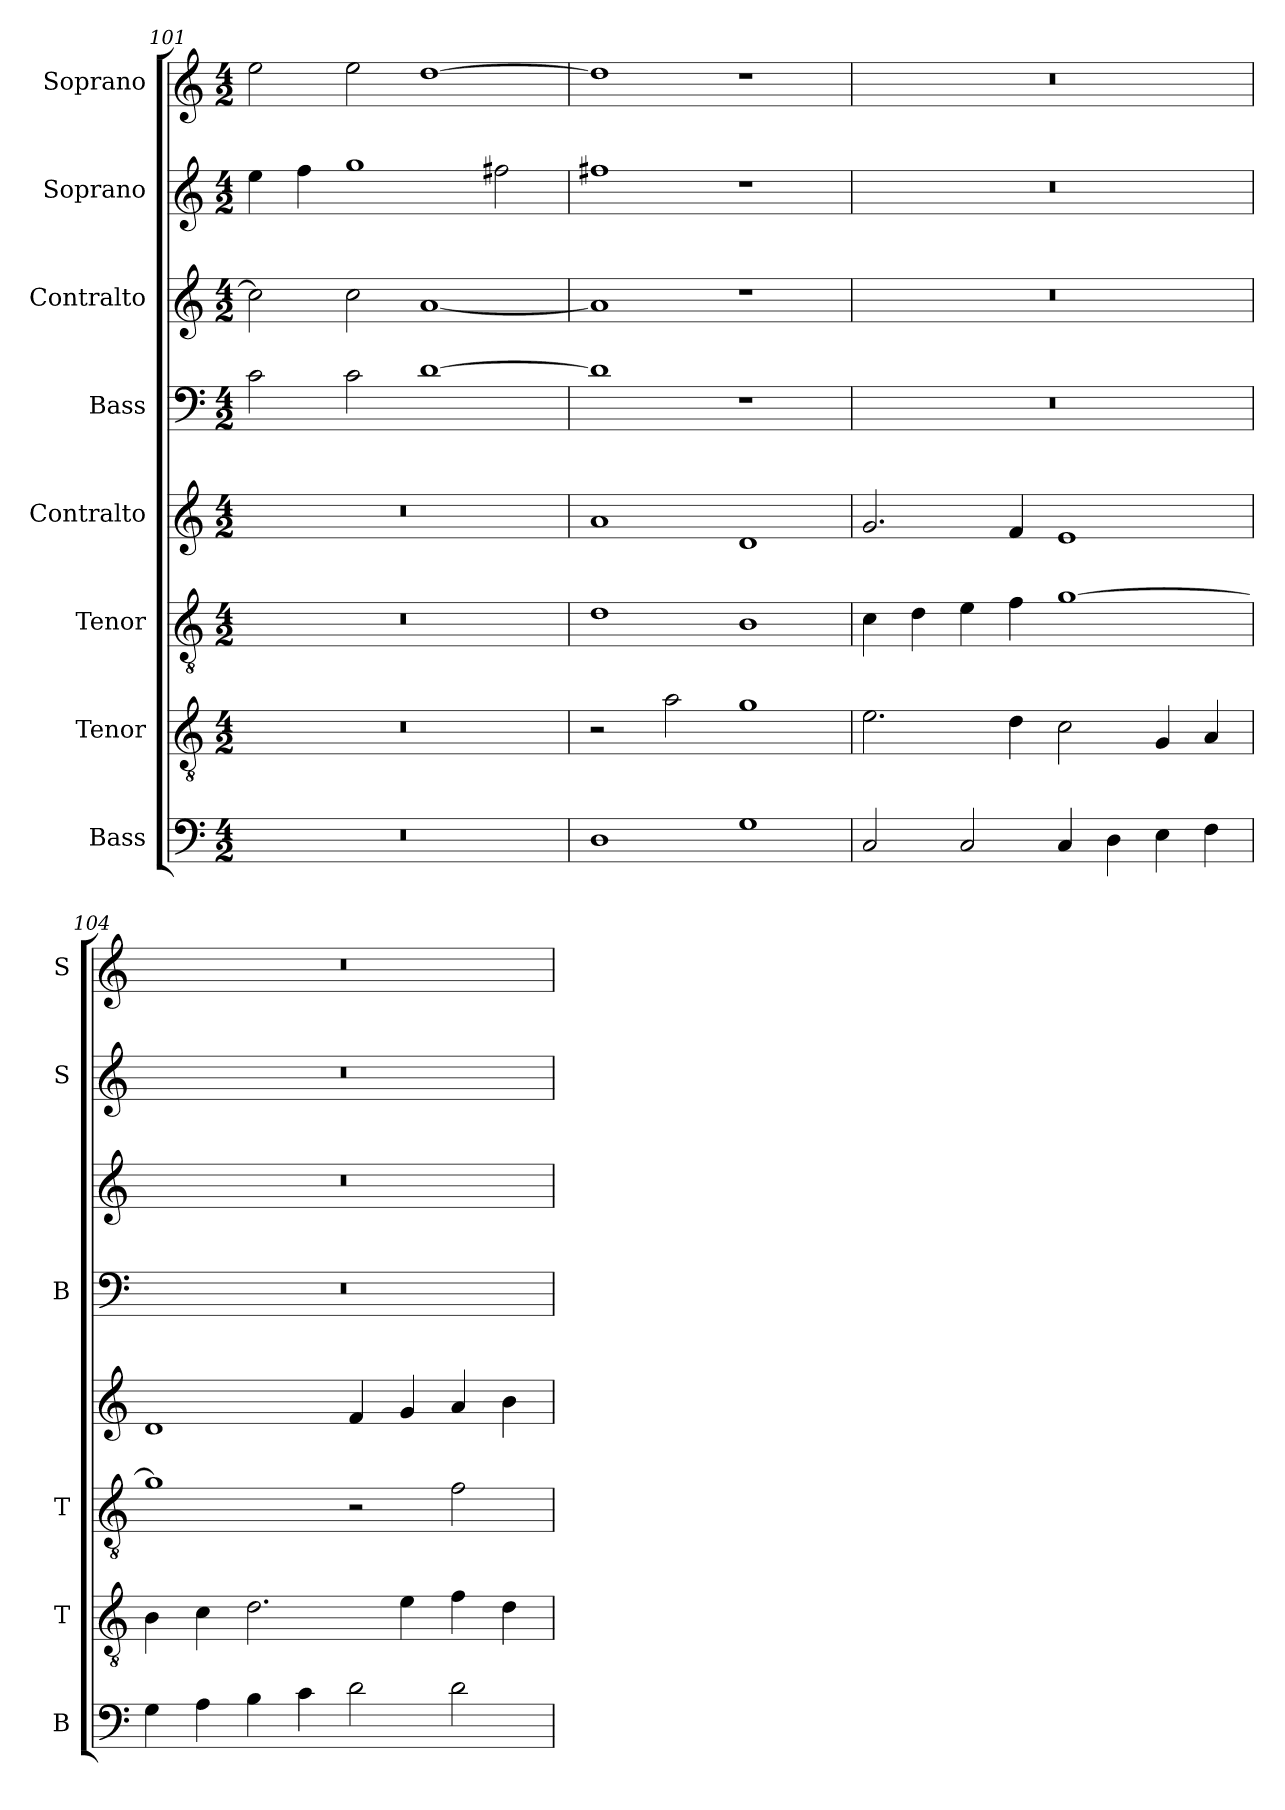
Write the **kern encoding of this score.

**kern	**kern	**kern	**kern	**kern	**kern	**kern	**kern
*part8	*part7	*part6	*part5	*part4	*part3	*part2	*part1
*staff8	*staff7	*staff6	*staff5	*staff4	*staff3	*staff2	*staff1
*I"Bass	*I"Tenor	*I"Tenor	*I"Contralto	*I"Bass	*I"Contralto	*I"Soprano	*I"Soprano
*I'B	*I'T	*I'T	*	*I'B	*	*I'S	*I'S
*clefF4	*clefGv2	*clefGv2	*clefG2	*clefF4	*clefG2	*clefG2	*clefG2
*k[]	*k[]	*k[]	*k[]	*k[]	*k[]	*k[]	*k[]
*G:mix	*G:mix	*G:mix	*G:mix	*G:mix	*G:mix	*G:mix	*G:mix
*M4/2	*M4/2	*M4/2	*M4/2	*M4/2	*M4/2	*M4/2	*M4/2
=101	=101	=101	=101	=101	=101	=101	=101
0r	0r	0r	0r	2c	2cc]	4ee	2ee
.	.	.	.	.	.	4ff	.
.	.	.	.	2c	2cc	1gg	2ee
.	.	.	.	[1d	[1a	.	[1dd
.	.	.	.	.	.	2ff#X	.
=102	=102	=102	=102	=102	=102	=102	=102
1D	2r	1d	1a	1d]	1a]	1ff#X	1dd]
.	2a	.	.	.	.	.	.
1G	1g	1B	1d	1r	1r	1r	1r
=103	=103	=103	=103	=103	=103	=103	=103
2C	2.e	4c	2.g	0r	0r	0r	0r
.	.	4d	.	.	.	.	.
2C	.	4e	.	.	.	.	.
.	4d	4f	4f	.	.	.	.
4C	2c	[1g	1e	.	.	.	.
4D	.	.	.	.	.	.	.
4E	4G	.	.	.	.	.	.
4F	4A	.	.	.	.	.	.
=104	=104	=104	=104	=104	=104	=104	=104
4G	4B	1g]	1d	0r	0r	0r	0r
4A	4c	.	.	.	.	.	.
4B	2.d	.	.	.	.	.	.
4c	.	.	.	.	.	.	.
2d	.	2r	4f	.	.	.	.
.	4e	.	4g	.	.	.	.
2d	4f	2f	4a	.	.	.	.
.	4d	.	4b	.	.	.	.
=	=	=	=	=	=	=	=
*-	*-	*-	*-	*-	*-	*-	*-
